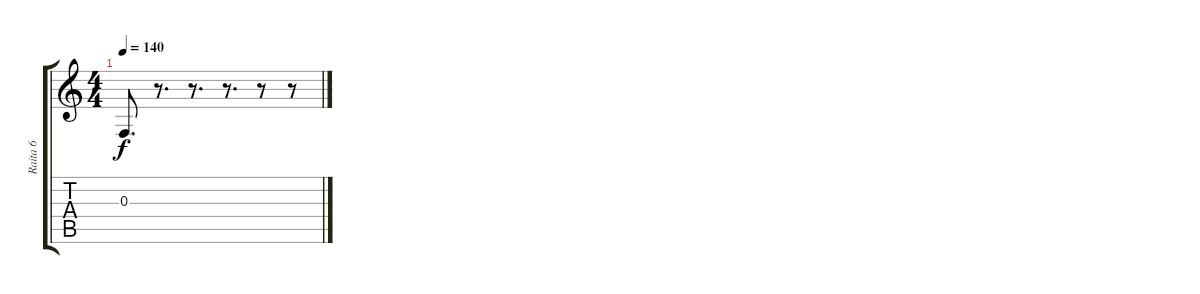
\track ("Raita 6" "Raita 6") {instrument choiraahs}
\staff {score tabs}
\tuning (D4 A3 F3 C3 G2 D2) {hide}
\ts (4 4)
\tempo 140
\clef g2
\ks c
0.3.8{d dy f} r.8{d} r.8{d} r.8{d} r.8 r.8
